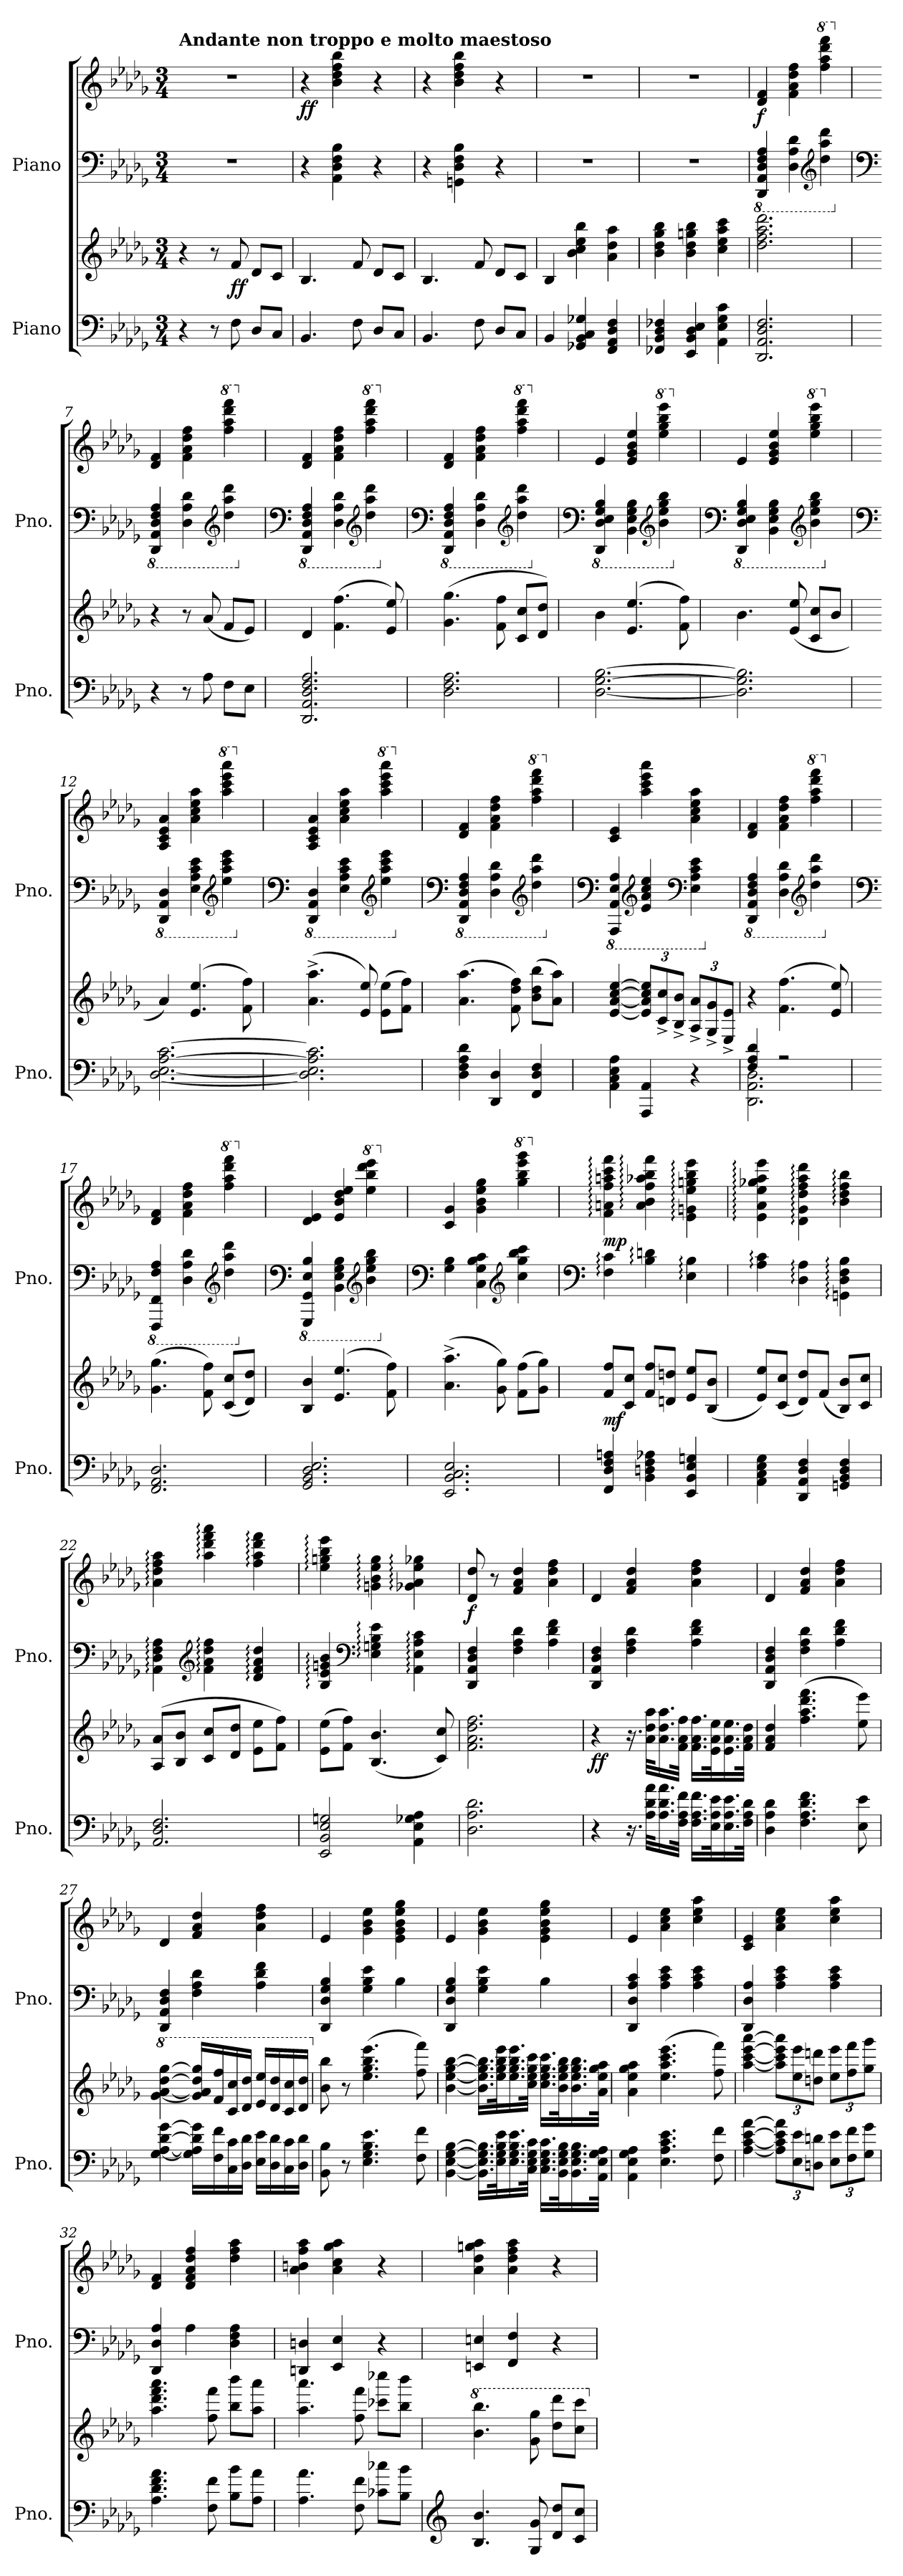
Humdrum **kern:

**kern	**kern	**dynam	**kern	**kern	**dynam
*part2	*part2	*part2	*part1	*part1	*part1
*staff4	*staff3	*staff3/4	*staff2	*staff1	*staff1/2
*I"Piano	*	*	*I"Piano	*	*
*I'Pno.	*	*	*I'Pno.	*	*
*clefF4	*clefG2	*	*clefF4	*clefG2	*
*k[b-e-a-d-g-]	*k[b-e-a-d-g-]	*	*k[b-e-a-d-g-]	*k[b-e-a-d-g-]	*
*M3/4	*M3/4	*	*M3/4	*M3/4	*
*MM80	*MM80	*	*MM80	*MM80	*
=1	=1	=1	=1	=1	=1
!	!	!	!	!LO:TX:a:B:t=Andante non troppo e molto maestoso	!
4r	4r	.	2.r	2.r	.
8r	8r	.	.	.	.
!	!	!LO:DY:b	!	!	!
8F\	8f/	ff	.	.	.
8D-/L	8d-/L	.	.	.	.
8C/J	8c/J	.	.	.	.
=2	=2	=2	=2	=2	=2
!	!	!	!	!	!LO:DY:b
4.BB-/	4.B-/	.	4r	4r	ff
.	.	.	4AA-\ 4D-\ 4F\ 4B-\	4b-\ 4dd-\ 4ff\ 4bb-\	.
8F\	8f/	.	.	.	.
8D-/L	8d-/L	.	4r	4r	.
8C/J	8c/J	.	.	.	.
=3	=3	=3	=3	=3	=3
4.BB-/	4.B-/	.	4r	4r	.
.	.	.	4GGn\ 4D-\ 4F\ 4B-\	4b-\ 4dd-\ 4ff\ 4bb-\	.
8F\	8f/	.	.	.	.
8D-/L	8d-/L	.	4r	4r	.
8C/J	8c/J	.	.	.	.
=4	=4	=4	=4	=4	=4
4BB-/	4B-/	.	2.r	2.r	.
4GG-X/ 4BB-/ 4C/ 4G-X/	4b-\ 4cc\ 4ee-\ 4bb-\	.	.	.	.
4FF/ 4AA-/ 4D-/ 4F/	4a-\ 4dd-\ 4aa-\	.	.	.	.
=5	=5	=5	=5	=5	=5
4FF-X/ 4BB-/ 4D-/ 4F-X/	4b-\ 4dd-\ 4gg-\ 4bb-\	.	2.r	2.r	.
4EE-/ 4BB-/ 4D-/ 4E-/	4b-\ 4dd-\ 4ggn\ 4bb-\	.	.	.	.
4AA-\ 4E-\ 4G-\ 4c\	4cc\ 4ee-\ 4aa-\ 4ccc\	.	.	.	.
=6	=6	=6	=6	=6	=6
*	*	*	*8ba	*	*
!	!	!	!	!	!LO:DY:b
2.DD-/ 2.AA-/ 2.D-/ 2.F/	2.dd-\ 2.ff\ 2.aa-\ 2.ddd-\	.	4DDD-/ 4AAA-/ 4DD-/ 4FF/ 4AA-/	4d-/ 4f/	f
.	.	.	4DD-\ 4AA-\ 4D-\	4f\ 4a-\ 4dd-\ 4ff\	.
*	*	*	*clefG2	*	*
*	*	*	*	*8va	*
.	.	.	4d-\ 4a-\ 4dd-\	4fff\ 4aaa-\ 4dddd-\ 4ffff\	.
!!LO:LB:g=z
=7	=7	=7	=7	=7	=7
*	*	*	*clefF4	*	*
*	*	*	*X8ba	*	*
*	*	*	*8ba	*	*
*	*	*	*	*X8va	*
4r	4r	.	4DDD-/ 4AAA-/ 4DD-/ 4FF/ 4AA-/	4d-/ 4f/	.
8r	8r	.	4DD-\ 4AA-\ 4D-\	4f\ 4a-\ 4dd-\ 4ff\	.
8A-\	(8a-/	.	.	.	.
*	*	*	*clefG2	*	*
*	*	*	*	*8va	*
8F\L	8f/L	.	4d-\ 4a-\ 4dd-\	4fff\ 4aaa-\ 4dddd-\ 4ffff\	.
8E-\J	8e-/J)	.	.	.	.
=8	=8	=8	=8	=8	=8
*	*	*	*clefF4	*	*
*	*	*	*X8ba	*	*
*	*	*	*8ba	*	*
*	*	*	*	*X8va	*
2.DD-/ 2.AA-/ 2.D-/ 2.F/ 2.A-/	4d-/	.	4DDD-/ 4AAA-/ 4DD-/ 4FF/ 4AA-/	4d-/ 4f/	.
.	(4.f\ 4.ff\	.	4DD-\ 4AA-\ 4D-\	4f\ 4a-\ 4dd-\ 4ff\	.
*	*	*	*clefG2	*	*
*	*	*	*	*8va	*
.	.	.	4d-\ 4a-\ 4dd-\	4fff\ 4aaa-\ 4dddd-\ 4ffff\	.
.	8e-/ 8ee-/)	.	.	.	.
=9	=9	=9	=9	=9	=9
*	*	*	*clefF4	*	*
*	*	*	*X8ba	*	*
*	*	*	*8ba	*	*
*	*	*	*	*X8va	*
2.D-\ 2.F\ 2.A-\	(4.g-\ 4.gg-\	.	4DDD-/ 4AAA-/ 4DD-/ 4FF/ 4AA-/	4d-/ 4f/	.
.	.	.	4DD-\ 4AA-\ 4D-\	4f\ 4a-\ 4dd-\ 4ff\	.
.	8f\ 8ff\	.	.	.	.
*	*	*	*clefG2	*	*
*	*	*	*	*8va	*
.	8c/ 8cc/L	.	4d-\ 4a-\ 4dd-\	4fff\ 4aaa-\ 4dddd-\ 4ffff\	.
.	8d-/ 8dd-/J)	.	.	.	.
=10	=10	=10	=10	=10	=10
*	*	*	*clefF4	*	*
*	*	*	*X8ba	*	*
*	*	*	*8ba	*	*
*	*	*	*	*X8va	*
[2.D-\ [2.G-\ [2.B-\	4b-\	.	4DDD-/ 4DD-/ 4EE-/ 4GG-/ 4BB-/	4e-/	.
.	(4.e-/ 4.ee-/	.	4BBB-\ 4EE-\ 4GG-\ 4BB-\	4e-/ 4g-/ 4b-/ 4ee-/	.
*	*	*	*clefG2	*	*
*	*	*	*	*8va	*
.	.	.	4B-\ 4e-\ 4g-\ 4b-\	4eee-\ 4ggg-\ 4bbb-\ 4eeee-\	.
.	8f\ 8ff\)	.	.	.	.
=11	=11	=11	=11	=11	=11
*	*	*	*clefF4	*	*
*	*	*	*X8ba	*	*
*	*	*	*8ba	*	*
*	*	*	*	*X8va	*
2.D-\] 2.G-\] 2.B-\]	4.b-\	.	4DDD-/ 4DD-/ 4EE-/ 4GG-/ 4BB-/	4e-/	.
.	.	.	4BBB-\ 4EE-\ 4GG-\ 4BB-\	4e-/ 4g-/ 4b-/ 4ee-/	.
.	(8e-/ 8ee-/	.	.	.	.
*	*	*	*clefG2	*	*
*	*	*	*	*8va	*
.	8c/ 8cc/L	.	4B-\ 4e-\ 4g-\ 4b-\	4eee-\ 4ggg-\ 4bbb-\ 4eeee-\	.
.	8b-/J	.	.	.	.
!!LO:PB:g=z
=12	=12	=12	=12	=12	=12
*	*	*	*clefF4	*	*
*	*	*	*X8ba	*	*
*	*	*	*8ba	*	*
*	*	*	*	*X8va	*
[2.D-\ [2.E-\ [2.A-\ [2.c\	4a-/)	.	4DDD-/ 4AAA-/ 4DD-/	4A-/ 4c/ 4e-/ 4a-/	.
.	(4.e-/ 4.ee-/	.	4EE-\ 4AA-\ 4C\ 4E-\	4a-\ 4cc\ 4ee-\ 4aa-\	.
*	*	*	*clefG2	*	*
*	*	*	*	*8va	*
.	.	.	4e-\ 4a-\ 4cc\ 4ee-\	4aaa-\ 4cccc\ 4eeee-\ 4aaaa-\	.
.	8f\ 8ff\)	.	.	.	.
=13	=13	=13	=13	=13	=13
*	*	*	*clefF4	*	*
*	*	*	*X8ba	*	*
*	*	*	*8ba	*	*
*	*	*	*	*X8va	*
2.D-\] 2.E-\] 2.A-\] 2.c\]	(4.a-\^ 4.aa-\^	.	4DDD-/ 4AAA-/ 4DD-/	4A-/ 4c/ 4e-/ 4a-/	.
.	.	.	4EE-\ 4AA-\ 4C\ 4E-\	4a-\ 4cc\ 4ee-\ 4aa-\	.
.	8e-/ 8ee-/)	.	.	.	.
*	*	*	*clefG2	*	*
*	*	*	*	*8va	*
.	(8e-\ 8ee-\L	.	4e-\ 4a-\ 4cc\ 4ee-\	4aaa-\ 4cccc\ 4eeee-\ 4aaaa-\	.
.	8f\ 8ff\J)	.	.	.	.
=14	=14	=14	=14	=14	=14
*	*	*	*clefF4	*	*
*	*	*	*X8ba	*	*
*	*	*	*8ba	*	*
*	*	*	*	*X8va	*
4D-\ 4F\ 4A-\ 4d-\	(4.a-\ 4.aa-\	.	4DDD-/ 4AAA-/ 4DD-/ 4FF/ 4AA-/	4d-/ 4f/	.
4DD-/ 4D-/	.	.	4DD-\ 4AA-\ 4D-\	4f\ 4a-\ 4dd-\ 4ff\	.
.	8f\ 8dd-\ 8ff\)	.	.	.	.
*	*	*	*clefG2	*	*
*	*	*	*	*8va	*
4FF/ 4D-/ 4F/	(8b-\ 8dd-\ 8bb-\L	.	4d-\ 4a-\ 4dd-\	4fff\ 4aaa-\ 4dddd-\ 4ffff\	.
.	8a-\ 8aa-\J)	.	.	.	.
=15	=15	=15	=15	=15	=15
*	*	*	*clefF4	*	*
*	*	*	*X8ba	*	*
*	*	*	*8ba	*	*
*	*	*	*	*X8va	*
4AA-\ 4C\ 4E-\ 4A-\	[4e-/ [4a-/ [4cc/ [4ee-/	.	4AAAA-/ 4AAA-/ 4EE-/ 4AA-/	4c/ 4e-/	.
*	*	*	*clefG2	*	*
*	*Xbrackettup	*	*	*	*
4AAA-/ 4AA-/	12e-/] 12a-/] 12cc/] 12ee-/]L	.	4E-/ 4A-/ 4c/ 4e-/	4aa-\ 4ccc\ 4eee-\ 4aaa-\	.
.	12c/^ 12cc/^	.	.	.	.
.	12B-/^ 12b-/^J	.	.	.	.
*	*	*	*clefF4	*	*
4r	12A-/^ 12a-/^L	.	4EE-\ 4AA-\ 4C\ 4E-\	4a-\ 4cc\ 4ee-\ 4aa-\	.
.	12G-/^ 12g-/^	.	.	.	.
.	12E-/^ 12e-/^J	.	.	.	.
!!LO:LB:g=z
=16	=16	=16	=16	=16	=16
*^	*	*	*	*	*
*	*	*	*	*X8ba	*	*
*	*	*	*	*8ba	*	*
4F/ 4A-/ 4d-/	2.DD-\ 2.AA-\ 2.D-\	4r	.	4DDD-/ 4AAA-/ 4DD-/ 4FF/ 4AA-/	4d-/ 4f/	.
2r	.	(4.f\ 4.ff\	.	4DD-\ 4AA-\ 4D-\	4f\ 4a-\ 4dd-\ 4ff\	.
*	*	*	*	*clefG2	*	*
*	*	*	*	*	*8va	*
.	.	.	.	4d-\ 4a-\ 4dd-\	4fff\ 4aaa-\ 4dddd-\ 4ffff\	.
.	.	8e-/ 8ee-/)	.	.	.	.
*v	*v	*	*	*	*	*
=17	=17	=17	=17	=17	=17
*	*	*	*clefF4	*	*
*	*	*	*X8ba	*	*
*	*	*	*8ba	*	*
*	*	*	*	*X8va	*
2.FF/ 2.AA-/ 2.D-/	(4.g-\ 4.gg-\	.	4FFFF/ 4FFF/ 4FF/ 4AA-/	4d-/ 4f/	.
.	.	.	4DD-\ 4AA-\ 4D-\	4f\ 4a-\ 4dd-\ 4ff\	.
.	8f\ 8ff\)	.	.	.	.
*	*	*	*clefG2	*	*
*	*	*	*	*8va	*
.	(8c/ 8cc/L	.	4d-\ 4a-\ 4dd-\	4fff\ 4aaa-\ 4dddd-\ 4ffff\	.
.	8d-/ 8dd-/J)	.	.	.	.
=18	=18	=18	=18	=18	=18
*	*	*	*clefF4	*	*
*	*	*	*X8ba	*	*
*	*	*	*8ba	*	*
*	*	*	*	*X8va	*
2.GG-/ 2.BB-/ 2.D-/ 2.E-/	4B-/ 4b-/	.	4GGGG-/ 4GGG-/ 4EE-/ 4BB-/	4d-/ 4e-/	.
.	(4.e-/ 4.ee-/	.	4BBB-\ 4EE-\ 4GG-\ 4BB-\	4e-/ 4b-/ 4dd-/ 4ee-/	.
*	*	*	*clefG2	*	*
*	*	*	*	*8va	*
.	.	.	4B-\ 4e-\ 4g-\ 4b-\	4eee-\ 4bbb-\ 4dddd-\ 4eeee-\	.
.	8f\ 8ff\)	.	.	.	.
=19	=19	=19	=19	=19	=19
*	*	*	*clefF4	*	*
*	*	*	*X8ba	*	*
*	*	*	*	*X8va	*
2.EE-/ 2.BB-/ 2.C/ 2.E-/	(4.a-\^ 4.aa-\^	.	4G-\ 4B-\	4c/ 4g-/	.
.	.	.	4C\ 4G-\ 4B-\ 4c\	4g-\ 4b-\ 4ee-\ 4gg-\	.
.	8g-\ 8gg-\)	.	.	.	.
*	*	*	*clefG2	*	*
*	*	*	*	*8va	*
.	(8f\ 8ff\L	.	4cc\ 4gg-\ 4bb-\ 4ccc\	4ggg-\ 4bbb-\ 4eeee-\ 4gggg-\	.
.	8g-\ 8gg-\J)	.	.	.	.
=20	=20	=20	=20	=20	=20
*	*	*	*clefF4	*	*
*	*	*	*	*X8va	*
!	!	!LO:DY:b	!	!	!LO:DY:b
4FF/ 4D-/ 4F/ 4An/	8f/ 8ff/L	mf	4F\: 4c\:	4f\: 4an\: 4ff\: 4aan\: 4ccc\: 4fff\:	mp
.	8c/ 8cc/J	.	.	.	.
4BB-\ 4Dn\ 4F\ 4A-X\	8f/ 8ff/L	.	4B-\: 4dn\:	4a\: 4b-\: 4ff\: 4aa-X\: 4bb-\: 4fff\:	.
.	8dn/ 8ddn/J	.	.	.	.
4EE-/ 4BB-/ 4E-/ 4Gn/	8e-/ 8ee-/L	.	4E-\: 4B-\:	4e-\: 4gn\: 4ee-\: 4ggn\: 4bb-\: 4eee-\:	.
.	(8B-/ 8b-/J	.	.	.	.
!!LO:LB:g=z
=21	=21	=21	=21	=21	=21
4AA-\ 4C\ 4E-\ 4G-\	8e-/ 8ee-/L)	.	4A-\: 4c\:	4e-\: 4a-\: 4ee-\: 4gg-X\: 4aa-\: 4eee-\:	.
.	(8c/ 8cc/J	.	.	.	.
4DD-/ 4AA-/ 4D-/ 4F/	8d-/ 8dd-/L)	.	4D-\: 4A-\:	4d-\: 4g-\: 4dd-\: 4ff\: 4aa-\: 4ddd-\:	.
.	(8f/J	.	.	.	.
4GGn/ 4BB-/ 4D-/ 4F/	8B-/ 8b-/L)	.	4GGn\: 4D-\: 4F\: 4B-\:	4b-\: 4dd-\: 4ff\: 4bb-\:	.
.	8c/ 8cc/J	.	.	.	.
=22	=22	=22	=22	=22	=22
2.AA-/ 2.D-/ 2.F/	(8A-/ 8a-/L	.	4AA-\: 4D-\: 4F\: 4A-\:	4a-\: 4dd-\: 4ff\: 4aa-\:	.
.	8B-/ 8b-/J	.	.	.	.
*	*	*	*clefG2	*	*
.	8c/ 8cc/L	.	4f\: 4a-\: 4dd-\: 4ff\:	4aa-\: 4ddd-\: 4fff\: 4aaa-\:	.
.	8d-/ 8dd-/J	.	.	.	.
.	8e-\ 8ee-\L	.	4d-/: 4f/: 4a-/: 4dd-/:	4ff\: 4aa-\: 4ddd-\: 4fff\:	.
.	8f\ 8ff\J)	.	.	.	.
=23	=23	=23	=23	=23	=23
2EE-/ 2BB-/ 2E-/ 2Gn/	(8e-\ 8ee-\L	.	4B-/: 4e-/: 4gn/: 4b-/:	4ee-\: 4ggn\: 4bb-\: 4eee-\:	.
.	8f\ 8ff\J)	.	.	.	.
*	*	*	*clefF4	*	*
.	(4.B-/ 4.b-/	.	4E-\: 4Gn\: 4B-\: 4e-\:	4gn\: 4b-\: 4ee-\: 4gg\:	.
4AA-\ 4E-\ 4G-X\ 4A-\	.	.	4AA-\: 4E-\: 4A-\: 4c\:	4g-X\: 4a-\: 4ee-\: 4gg-X\:	.
.	8c/ 8cc/)	.	.	.	.
=24	=24	=24	=24	=24	=24
!	!	!	!	!	!LO:DY:b
2.D-\ 2.A-\ 2.d-\	2.f\ 2.a-\ 2.dd-\ 2.ff\	.	4DD-/ 4AA-/ 4D-/ 4F/	8d-/ 8dd-/	f
.	.	.	.	8r	.
.	.	.	4F\ 4A-\ 4d-\	4f/ 4a-/ 4dd-/	.
.	.	.	4A-\ 4d-\ 4f\	4a-\ 4dd-\ 4ff\	.
!!LO:PB:g=z
=25	=25	=25	=25	=25	=25
!	!	!LO:DY:b	!	!	!
4r	4r	ff	4DD-/ 4AA-/ 4D-/ 4F/	4d-/	.
16.r	16.r	.	4F\ 4A-\ 4d-\	4f/ 4a-/ 4dd-/	.
32A-\ 32d-\ 32a-\KLL	32a-\ 32dd-\ 32aa-\KLL	.	.	.	.
16.A-\ 16.d-\ 16.a-\	16.a-\ 16.dd-\ 16.aa-\	.	.	.	.
32F\ 32A-\ 32f\JJk	32f\ 32a-\ 32ff\JJk	.	.	.	.
16.F\ 16.A-\ 16.f\LL	16.f\ 16.a-\ 16.ff\LL	.	4A-\ 4d-\ 4f\	4a-\ 4dd-\ 4ff\	.
32E-\ 32A-\ 32e-\K	32e-\ 32a-\ 32ee-\K	.	.	.	.
16.E-\ 16.A-\ 16.e-\	16.e-\ 16.a-\ 16.ee-\	.	.	.	.
32F\ 32A-\ 32d-\JJk	32f\ 32a-\ 32dd-\JJk	.	.	.	.
=26	=26	=26	=26	=26	=26
4D-\ 4A-\ 4d-\	4f/ 4a-/ 4dd-/	.	4DD-/ 4AA-/ 4D-/ 4F/	4d-/	.
4.F\ 4.A-\ 4.d-\ 4.f\	(4.ff\ 4.aa-\ 4.ddd-\ 4.fff\	.	4F\ 4A-\ 4d-\	4f/ 4a-/ 4dd-/	.
.	.	.	4A-\ 4d-\ 4f\	4a-\ 4dd-\ 4ff\	.
8E-\ 8e-\	8ee-\ 8eee-\)	.	.	.	.
=27	=27	=27	=27	=27	=27
*	*8va	*	*	*	*
[4G-\ [4A-\ [4d-\ [4g-\	[4gg-\ [4aa-\ [4ddd-\ [4ggg-\	.	4DD-/ 4AA-/ 4D-/ 4F/	4d-/	.
16G-\] 16A-\] 16d-\] 16g-\]LL	16gg-/] 16aa-/] 16ddd-/] 16ggg-/]LL	.	4F\ 4A-\ 4d-\	4f/ 4a-/ 4dd-/	.
16F\ 16f\	16ff/ 16fff/	.	.	.	.
16C\ 16c\	16cc/ 16ccc/	.	.	.	.
16D-\ 16d-\JJ	16dd-/ 16ddd-/JJ	.	.	.	.
16E-\ 16e-\LL	16ee-/ 16eee-/LL	.	4A-\ 4d-\ 4f\	4a-\ 4dd-\ 4ff\	.
16D-\ 16d-\	16dd-/ 16ddd-/	.	.	.	.
16C\ 16c\	16cc/ 16ccc/	.	.	.	.
16D-\ 16d-\JJ	16dd-/ 16ddd-/JJ	.	.	.	.
=28	=28	=28	=28	=28	=28
*	*X8va	*	*	*	*
8BB-\ 8B-\	8b-\ 8bb-\	.	4DD-/ 4D-/ 4G-/ 4B-/	4e-/	.
8r	8r	.	.	.	.
4.E-\ 4.G-\ 4.B-\ 4.e-\	(4.ee-\ 4.gg-\ 4.bb-\ 4.eee-\	.	4G-\ 4B-\ 4e-\	4g-\ 4b-\ 4ee-\	.
.	.	.	4B-\	4e-\ 4g-\ 4b-\ 4ee-\ 4gg-\	.
8F\ 8f\	8ff\ 8fff\)	.	.	.	.
!!LO:LB:g=z
=29	=29	=29	=29	=29	=29
[4BB-\ [4E-\ [4G-\ [4B-\	[4b-\ [4ee-\ [4gg-\ [4bb-\	.	4DD-/ 4D-/ 4G-/ 4B-/	4e-/	.
16.BB-\] 16.E-\] 16.G-\] 16.B-\]LL	16.b-\] 16.ee-\] 16.gg-\] 16.bb-\]LL	.	4G-\ 4B-\ 4e-\	4g-\ 4b-\ 4ee-\	.
32E-\ 32G-\ 32B-\ 32e-\K	32ee-\ 32gg-\ 32bb-\ 32eee-\K	.	.	.	.
16.E-\ 16.G-\ 16.B-\ 16.e-\	16.ee-\ 16.gg-\ 16.bb-\ 16.eee-\	.	.	.	.
32C\ 32E-\ 32G-\ 32c\JJk	32cc\ 32ee-\ 32gg-\ 32ccc\JJk	.	.	.	.
16.C\ 16.E-\ 16.G-\ 16.c\LL	16.cc\ 16.ee-\ 16.gg-\ 16.ccc\LL	.	4B-\	4e-\ 4g-\ 4b-\ 4ee-\ 4gg-\	.
32BB-\ 32E-\ 32G-\ 32B-\K	32b-\ 32ee-\ 32gg-\ 32bb-\K	.	.	.	.
16.BB-\ 16.E-\ 16.G-\ 16.B-\	16.b-\ 16.ee-\ 16.gg-\ 16.bb-\	.	.	.	.
32AA-\ 32E-\ 32G-\ 32A-\JJk	32a-\ 32ee-\ 32gg-\ 32aa-\JJk	.	.	.	.
=30	=30	=30	=30	=30	=30
4AA-\ 4E-\ 4G-\ 4A-\	4a-\ 4ee-\ 4gg-\ 4aa-\	.	4DD-/ 4D-/ 4A-/ 4c/	4e-/	.
4.E-\ 4.A-\ 4.c\ 4.e-\	(4.ee-\ 4.aa-\ 4.ccc\ 4.eee-\	.	4A-\ 4c\ 4e-\	4a-\ 4cc\ 4ee-\	.
.	.	.	4A-\ 4c\ 4e-\	4cc\ 4ee-\ 4aa-\	.
8F\ 8f\	8ff\ 8fff\)	.	.	.	.
=31	=31	=31	=31	=31	=31
[4A-\ [4c\ [4e-\ [4a-\	[4aa-\ [4ccc\ [4eee-\ [4aaa-\	.	4DD-/ 4D-/ 4A-/	4c/ 4e-/	.
*Xbrackettup	*	*	*	*	*
12A-\] 12c\] 12e-\] 12a-\]L	12aa-\] 12ccc\] 12eee-\] 12aaa-\]L	.	4A-\ 4c\ 4e-\	4a-\ 4cc\ 4ee-\	.
12E-\ 12e-\	12ee-\ 12eee-\	.	.	.	.
12Dn\ 12dn\J	12ddn\ 12dddn\J	.	.	.	.
12E-\ 12e-\L	12ee-\ 12eee-\L	.	4A-\ 4c\ 4e-\	4cc\ 4ee-\ 4aa-\	.
12F\ 12f\	12ff\ 12fff\	.	.	.	.
12G-\ 12g-\J	12gg-\ 12ggg-\J	.	.	.	.
=32	=32	=32	=32	=32	=32
4.A-\ 4.d-\ 4.f\ 4.a-\	4.aa-\ 4.ddd-\ 4.fff\ 4.aaa-\	.	4DD-/ 4D-/ 4A-/	4d-/ 4f/	.
.	.	.	4A-\	4d-/ 4f/ 4a-/ 4dd-/ 4ff/	.
8F\ 8f\	8ff\ 8fff\	.	.	.	.
8B-\ 8b-\L	8bb-\ 8bbb-\L	.	4D-\ 4F\ 4A-\	4dd-\ 4ff\ 4aa-\	.
8A-\ 8a-\J	8aa-\ 8aaa-\J	.	.	.	.
!!LO:LB:g=z
=33	=33	=33	=33	=33	=33
4.A-\ 4.a-\	4.aa-\ 4.aaa-\	.	4DDn/ 4Dn/	4a-\ 4bn\ 4ff\ 4aa-\	.
.	.	.	4EE-/ 4E-/	4a-\ 4cc\ 4gg-\ 4aa-\	.
8F\ 8f\	8ff\ 8fff\	.	.	.	.
8c-X\ 8cc-X\L	8ccc-X\ 8cccc-X\L	.	4r	4r	.
8B-\ 8b-\J	8bb-\ 8bbb-\J	.	.	.	.
=34	=34	=34	=34	=34	=34
*clefG2	*	*	*	*	*
*	*8va	*	*	*	*
4.B-/ 4.b-/	4.bb-\ 4.bbb-\	.	4EEn/ 4En/	4a-\ 4dd-\ 4ggn\ 4aa-\	.
.	.	.	4FF/ 4F/	4a-\ 4dd-\ 4ff\ 4aa-\	.
8G-/ 8g-/	8gg-\ 8ggg-\	.	.	.	.
8d-/ 8dd-/L	8ddd-\ 8dddd-\L	.	4r	4r	.
8c/ 8cc/J	8ccc\ 8cccc\J	.	.	.	.
*	*X8va	*	*	*	*
=	=	=	=	=	=
*-	*-	*-	*-	*-	*-
